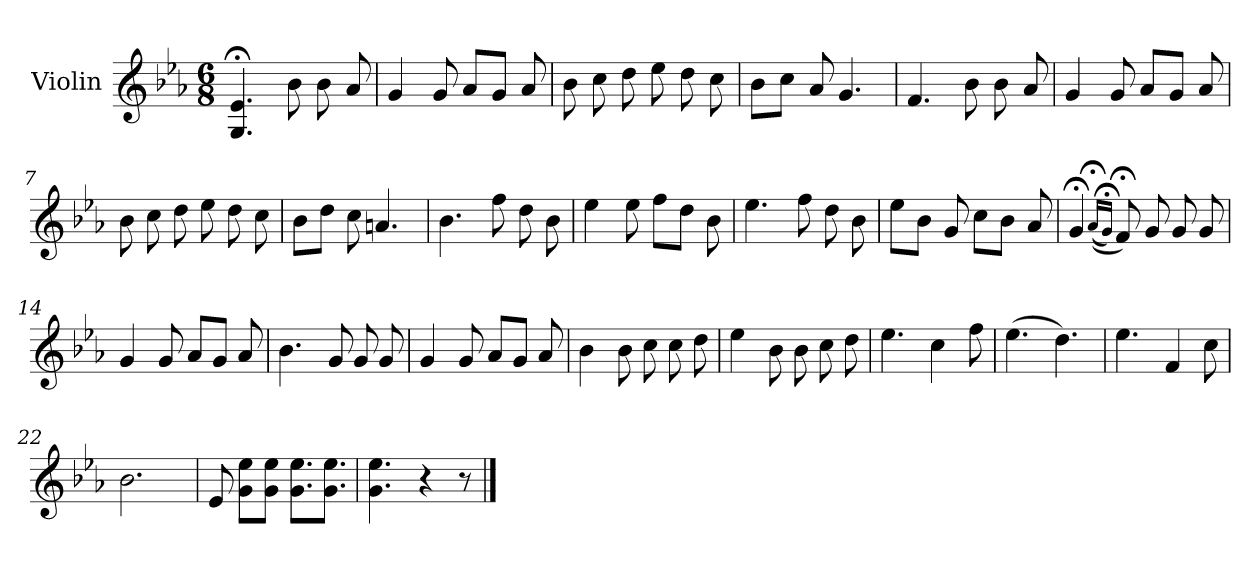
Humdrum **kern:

**kern
*part1
*staff1
*I"Violin
*I'Vln.
*clefG2
*k[b-e-a-]
*M6/8
=1
4.G;</ 4.e-;</
8b-\
8b-\
8a-/
=2
4g/
8g/
8a-/L
8g/J
8a-/
=3
8b-\
8cc\
8dd\
8ee-\
8dd\
8cc\
=4
8b-\L
8cc\J
8a-/
4.g/
=5
4.f/
8b-\
8b-\
8a-/
=6
4g/
8g/
8a-/L
8g/J
8a-/
!!LO:LB:g=z
=7
8b-\
8cc\
8dd\
8ee-\
8dd\
8cc\
=8
8b-\L
8dd\J
8cc\
4.an/
=9
4.b-\
8ff\
8dd\
8b-\
=10
4ee-\
8ee-\
8ff\L
8dd\J
8b-\
=11
4.ee-\
8ff\
8dd\
8b-\
=12
8ee-\L
8b-\J
8g/
8cc\L
8b-\J
8a-/
!!LO:LB:g=z
=13
4g;</
(<(<16qqa-;</LL
16qqg;</JJ)
8f;</)
8g/
8g/
8g/
=14
4g/
8g/
8a-/L
8g/J
8a-/
=15
4.b-\
8g/
8g/
8g/
=16
4g/
8g/
8a-/L
8g/J
8a-/
=17
4b-\
8b-\
8cc\
8cc\
8dd\
=18
4ee-\
8b-\
8b-\
8cc\
8dd\
!!LO:LB:g=z
=19
4.ee-\
4cc\
8ff\
=20
(>4.ee-\
4.dd\)
=21
4.ee-\
4f/
8cc\
=22
2.b-\
=23
8e-/
8g\ 8ee-\L
8g\ 8ee-\J
8.g\ 8.ee-\L
8.g\ 8.ee-\J
=24
4.g\ 4.ee-\
4r
8r
==
*-
